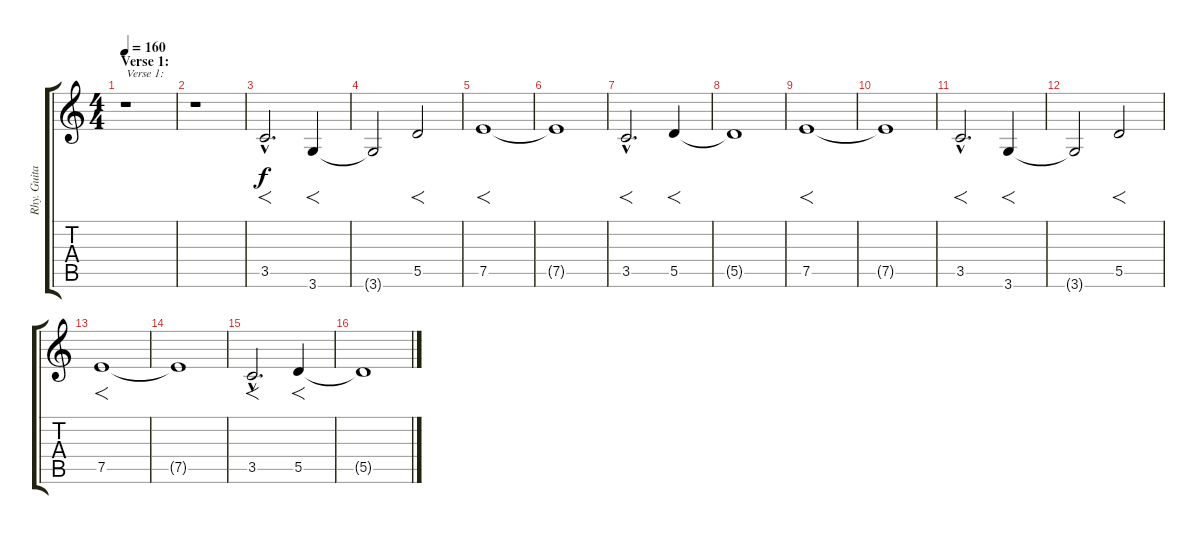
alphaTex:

\track ("Rhy. Guitar 1" "Rhy. Guita") {instrument distortionguitar}
\staff {score tabs}
\tuning (E4 B3 G3 D3 A2 E2) {hide}
\ts (4 4)
\section ("" "Verse 1:")
\tempo 160
\clef g2
\ks c
r.1{txt "Verse 1:" dy f volume 10 instrument distortionguitar} |
r.1 |
3.5{hac}.2{f d} 3.6.4{f} |
3.6{t}.2 5.5.2{f} |
7.5.1{f} |
7.5{t}.1 |
3.5{hac}.2{f d} 5.5.4{f} |
5.5{t}.1 |
7.5.1{f} |
7.5{t}.1 |
3.5{hac}.2{f d} 3.6.4{f} |
3.6{t}.2 5.5.2{f} |
7.5.1{f} |
7.5{t}.1 |
3.5{hac}.2{f d} 5.5.4{f} |
5.5{t}.1
